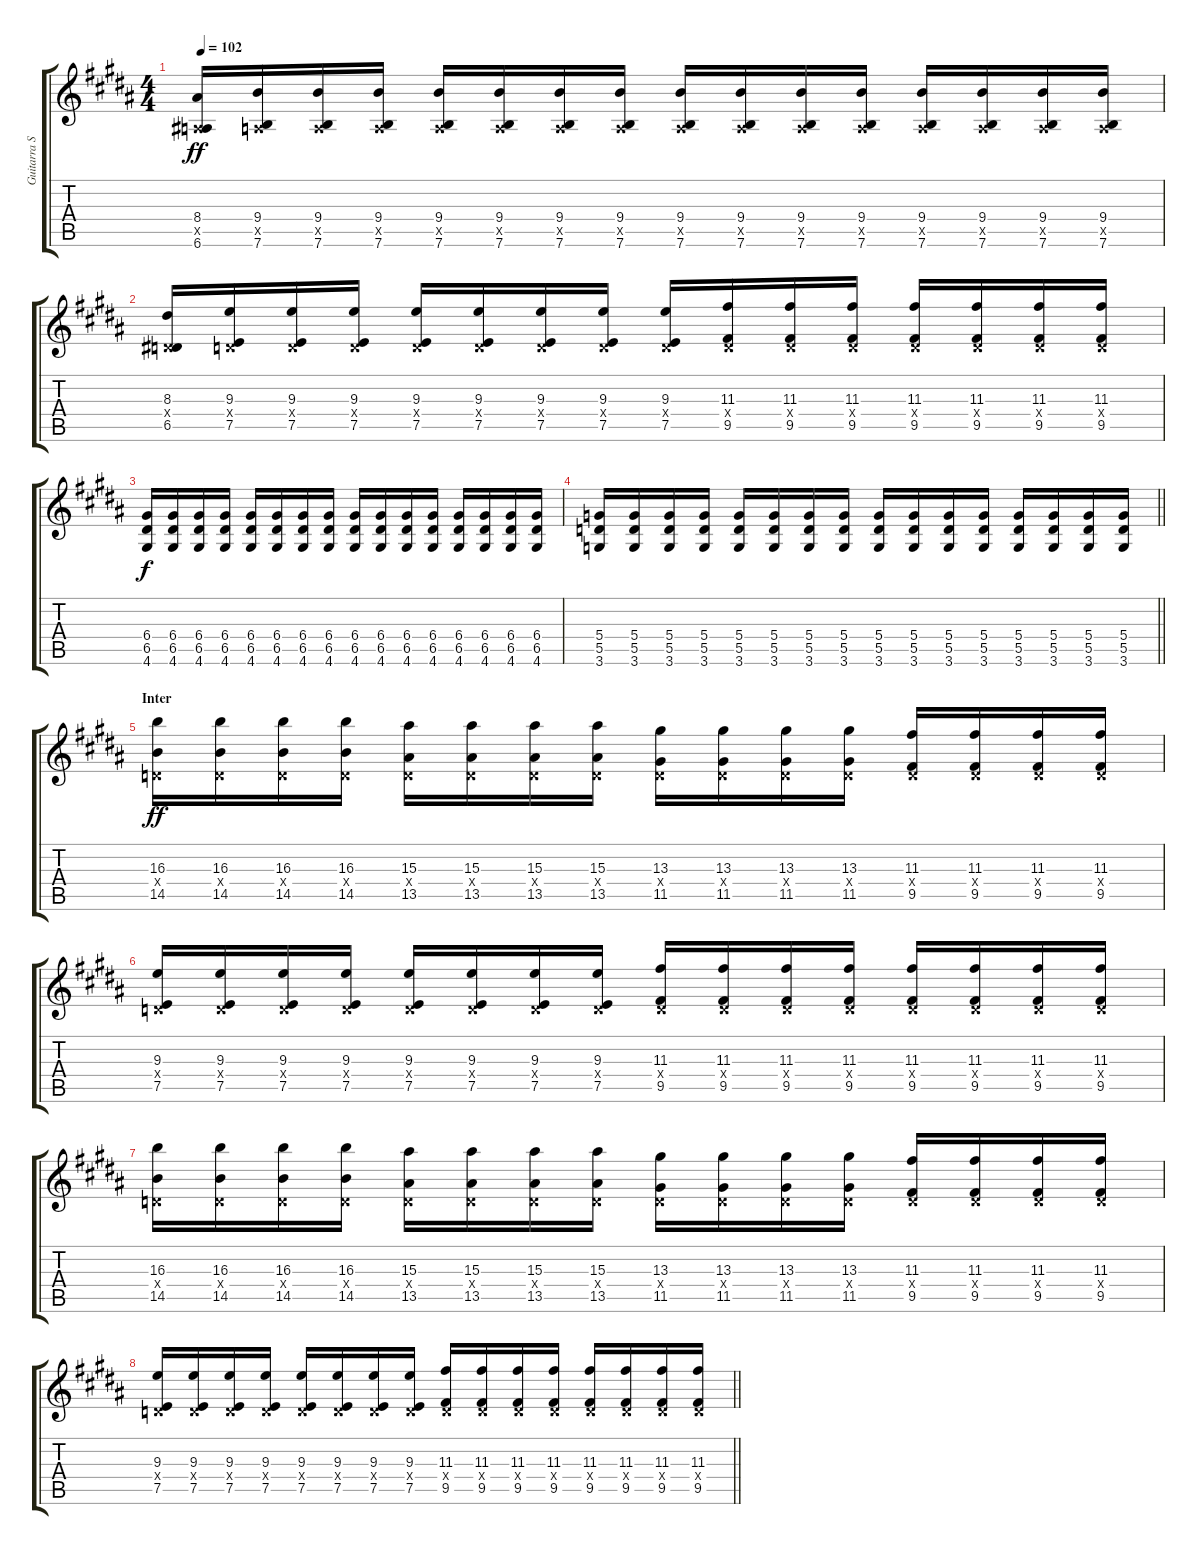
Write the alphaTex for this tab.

\track ("Guitarra Solista" "Guitarra S") {instrument electricguitarjazz}
\staff {score tabs}
\tuning (E4 B3 G3 D3 A2 E2) {hide}
\ts (4 4)
\tempo 102
\clef g2
\ks b
(8.4 0.5{x} 6.6).16{dy ff} (9.4 0.5{x} 7.6).16 (9.4 0.5{x} 7.6).16 (9.4 0.5{x} 7.6).16 (9.4 0.5{x} 7.6).16 (9.4 0.5{x} 7.6).16 (9.4 0.5{x} 7.6).16 (9.4 0.5{x} 7.6).16 (9.4 0.5{x} 7.6).16 (9.4 0.5{x} 7.6).16 (9.4 0.5{x} 7.6).16 (9.4 0.5{x} 7.6).16 (9.4 0.5{x} 7.6).16 (9.4 0.5{x} 7.6).16 (9.4 0.5{x} 7.6).16 (9.4 0.5{x} 7.6).16 |
(8.3 0.4{x} 6.5).16 (9.3 0.4{x} 7.5).16 (9.3 0.4{x} 7.5).16 (9.3 0.4{x} 7.5).16 (9.3 0.4{x} 7.5).16 (9.3 0.4{x} 7.5).16 (9.3 0.4{x} 7.5).16 (9.3 0.4{x} 7.5).16 (9.3 0.4{x} 7.5).16 (11.3 0.4{x} 9.5).16 (11.3 0.4{x} 9.5).16 (11.3 0.4{x} 9.5).16 (11.3 0.4{x} 9.5).16 (11.3 0.4{x} 9.5).16 (11.3 0.4{x} 9.5).16 (11.3 0.4{x} 9.5).16 |
(6.4 6.5 4.6).16{dy f} (6.4 6.5 4.6).16 (6.4 6.5 4.6).16 (6.4 6.5 4.6).16 (6.4 6.5 4.6).16 (6.4 6.5 4.6).16 (6.4 6.5 4.6).16 (6.4 6.5 4.6).16 (6.4 6.5 4.6).16 (6.4 6.5 4.6).16 (6.4 6.5 4.6).16 (6.4 6.5 4.6).16 (6.4 6.5 4.6).16 (6.4 6.5 4.6).16 (6.4 6.5 4.6).16 (6.4 6.5 4.6).16 |
\barLineRight lightlight
(5.4 5.5 3.6).16 (5.4 5.5 3.6).16 (5.4 5.5 3.6).16 (5.4 5.5 3.6).16 (5.4 5.5 3.6).16 (5.4 5.5 3.6).16 (5.4 5.5 3.6).16 (5.4 5.5 3.6).16 (5.4 5.5 3.6).16 (5.4 5.5 3.6).16 (5.4 5.5 3.6).16 (5.4 5.5 3.6).16 (5.4 5.5 3.6).16 (5.4 5.5 3.6).16 (5.4 5.5 3.6).16 (5.4 5.5 3.6).16 |
\section ("" "Inter")
(16.3 0.4{x} 14.5).16{dy ff} (16.3 0.4{x} 14.5).16 (16.3 0.4{x} 14.5).16 (16.3 0.4{x} 14.5).16 (15.3 0.4{x} 13.5).16 (15.3 0.4{x} 13.5).16 (15.3 0.4{x} 13.5).16 (15.3 0.4{x} 13.5).16 (13.3 0.4{x} 11.5).16 (13.3 0.4{x} 11.5).16 (13.3 0.4{x} 11.5).16 (13.3 0.4{x} 11.5).16 (11.3 0.4{x} 9.5).16 (11.3 0.4{x} 9.5).16 (11.3 0.4{x} 9.5).16 (11.3 0.4{x} 9.5).16 |
(9.3 0.4{x} 7.5).16 (9.3 0.4{x} 7.5).16 (9.3 0.4{x} 7.5).16 (9.3 0.4{x} 7.5).16 (9.3 0.4{x} 7.5).16 (9.3 0.4{x} 7.5).16 (9.3 0.4{x} 7.5).16 (9.3 0.4{x} 7.5).16 (11.3 0.4{x} 9.5).16 (11.3 0.4{x} 9.5).16 (11.3 0.4{x} 9.5).16 (11.3 0.4{x} 9.5).16 (11.3 0.4{x} 9.5).16 (11.3 0.4{x} 9.5).16 (11.3 0.4{x} 9.5).16 (11.3 0.4{x} 9.5).16 |
(16.3 0.4{x} 14.5).16 (16.3 0.4{x} 14.5).16 (16.3 0.4{x} 14.5).16 (16.3 0.4{x} 14.5).16 (15.3 0.4{x} 13.5).16 (15.3 0.4{x} 13.5).16 (15.3 0.4{x} 13.5).16 (15.3 0.4{x} 13.5).16 (13.3 0.4{x} 11.5).16 (13.3 0.4{x} 11.5).16 (13.3 0.4{x} 11.5).16 (13.3 0.4{x} 11.5).16 (11.3 0.4{x} 9.5).16 (11.3 0.4{x} 9.5).16 (11.3 0.4{x} 9.5).16 (11.3 0.4{x} 9.5).16 |
\barLineRight lightlight
(9.3 0.4{x} 7.5).16 (9.3 0.4{x} 7.5).16 (9.3 0.4{x} 7.5).16 (9.3 0.4{x} 7.5).16 (9.3 0.4{x} 7.5).16 (9.3 0.4{x} 7.5).16 (9.3 0.4{x} 7.5).16 (9.3 0.4{x} 7.5).16 (11.3 0.4{x} 9.5).16 (11.3 0.4{x} 9.5).16 (11.3 0.4{x} 9.5).16 (11.3 0.4{x} 9.5).16 (11.3 0.4{x} 9.5).16 (11.3 0.4{x} 9.5).16 (11.3 0.4{x} 9.5).16 (11.3 0.4{x} 9.5).16
